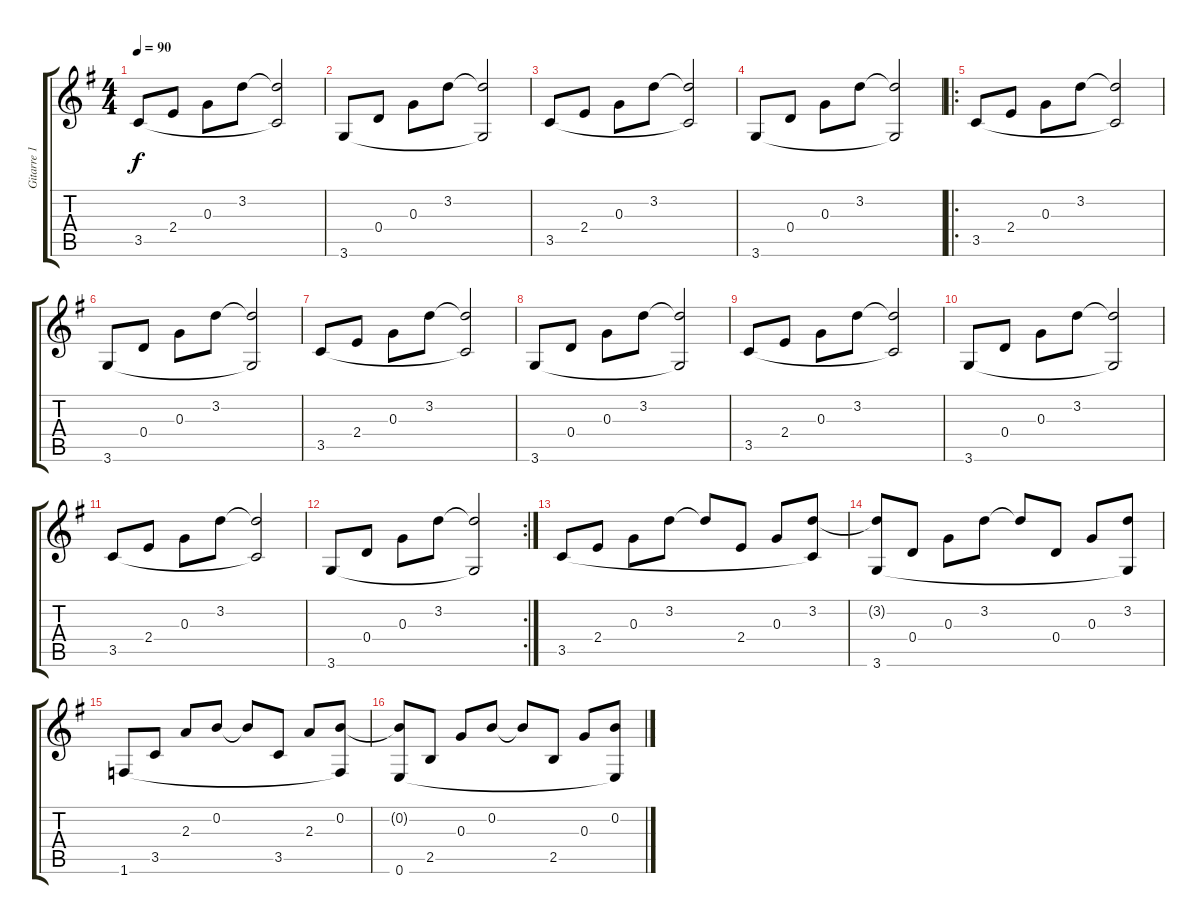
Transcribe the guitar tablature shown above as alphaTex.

\track ("Gitarre 1" "Gitarre 1") {instrument electricguitarjazz}
\staff {score tabs}
\tuning (E4 B3 G3 D3 A2 E2) {hide}
\ts (4 4)
\tempo 90
\clef g2
\ks g
3.5.8{dy f instrument electricguitarjazz} 2.4.8 0.3.8 3.2.8 (3.2{t} 3.5{t}).2 |
3.6.8 0.4.8 0.3.8 3.2.8 (3.2{t} 3.6{t}).2 |
3.5.8 2.4.8 0.3.8 3.2.8 (3.2{t} 3.5{t}).2 |
3.6.8 0.4.8 0.3.8 3.2.8 (3.2{t} 3.6{t}).2 |
\ro
3.5.8 2.4.8 0.3.8 3.2.8 (3.2{t} 3.5{t}).2 |
3.6.8 0.4.8 0.3.8 3.2.8 (3.2{t} 3.6{t}).2 |
3.5.8 2.4.8 0.3.8 3.2.8 (3.2{t} 3.5{t}).2 |
3.6.8 0.4.8 0.3.8 3.2.8 (3.2{t} 3.6{t}).2 |
3.5.8 2.4.8 0.3.8 3.2.8 (3.2{t} 3.5{t}).2 |
3.6.8 0.4.8 0.3.8 3.2.8 (3.2{t} 3.6{t}).2 |
3.5.8 2.4.8 0.3.8 3.2.8 (3.2{t} 3.5{t}).2 |
\rc 2
3.6.8 0.4.8 0.3.8 3.2.8 (3.2{t} 3.6{t}).2 |
3.5.8 2.4.8 0.3.8 3.2.8 3.2{t}.8 2.4.8 0.3.8 (3.2 3.5{t}).8 |
(3.2{t} 3.6).8 0.4.8 0.3.8 3.2.8 3.2{t}.8 0.4.8 0.3.8 (3.2 3.6{t}).8 |
1.6.8 3.5.8 2.3.8 0.2.8 0.2{t}.8 3.5.8 2.3.8 (0.2 1.6{t}).8 |
(0.2{t} 0.6).8 2.5.8 0.3.8 0.2.8 0.2{t}.8 2.5.8 0.3.8 (0.2 0.6{t}).8
